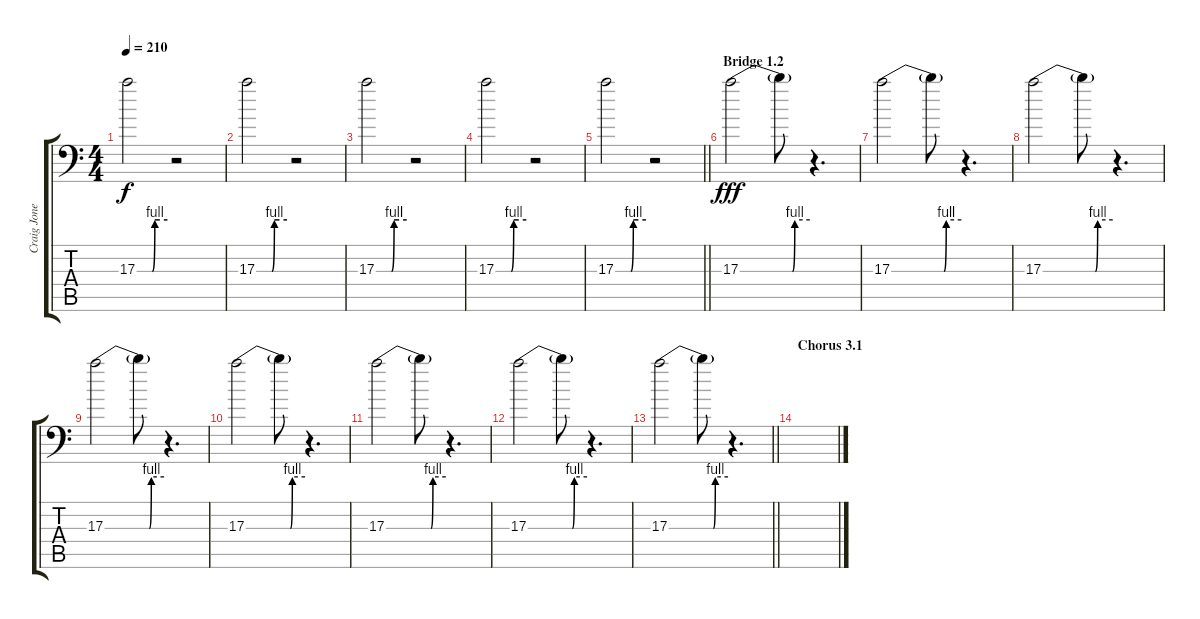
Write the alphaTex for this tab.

\track ("Craig Jones" "Craig Jone") {instrument guitarharmonics}
\staff {score tabs}
\tuning (Db6 Ab3 E3 B2 Gb2 B0) {hide}
\ts (4 4)
\tempo 210
\clef f4
\ks c
17.3{be (custom 0 0 30 0 35 4 45 4 60 4)}.2{dy f} r.2 |
17.3{be (custom 0 0 30 0 35 4 45 4 60 4)}.2 r.2 |
17.3{be (custom 0 0 30 0 35 4 45 4 60 4)}.2 r.2 |
17.3{be (custom 0 0 30 0 35 4 45 4 60 4)}.2 r.2 |
\barLineRight lightlight
17.3{be (custom 0 0 30 0 35 4 45 4 60 4)}.2 r.2 |
\section ("" "Bridge 1.2")
17.3{be (custom 0 0 45 0 47 4 60 4)}.2{dy fff} 17.3{t}.8 r.4{d} |
17.3{be (custom 0 0 45 0 47 4 60 4)}.2 17.3{t}.8 r.4{d} |
17.3{be (custom 0 0 45 0 47 4 60 4)}.2 17.3{t}.8 r.4{d} |
17.3{be (custom 0 0 45 0 47 4 60 4)}.2 17.3{t}.8 r.4{d} |
17.3{be (custom 0 0 45 0 47 4 60 4)}.2 17.3{t}.8 r.4{d} |
17.3{be (custom 0 0 45 0 47 4 60 4)}.2 17.3{t}.8 r.4{d} |
17.3{be (custom 0 0 45 0 47 4 60 4)}.2 17.3{t}.8 r.4{d} |
\barLineRight lightlight
17.3{be (custom 0 0 45 0 47 4 60 4)}.2 17.3{t}.8 r.4{d} |
\section ("" "Chorus 3.1")
